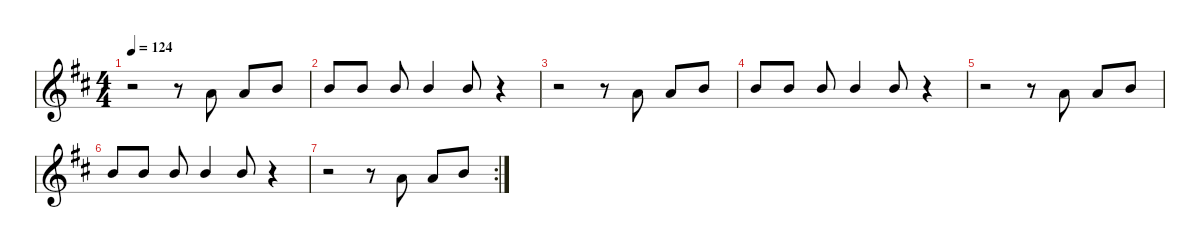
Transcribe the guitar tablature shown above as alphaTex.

\hideDynamics
\bracketExtendMode nobrackets
\singleTrackTrackNamePolicy hidden
\multiTrackTrackNamePolicy hidden
\otherSystemsTrackNameOrientation horizontal
\track ("Trumpet : Bass in C" "Trpet") {mute instrument trumpet}
\staff {score}
\tuning (E4 B3 G3 D3 A2 E2)
\displaytranspose 12
\ts (4 4)
\tempo 124
\clef g2
\scale
0.333333
\ks bminor
r.2{dy f beam Down} r.8{beam Down} 2.3{acc forcenatural}.8{beam Up} 2.3{acc forcenatural}.8{beam Up} 0.2{acc forcenatural}.8{beam Up} |
\scale
0.333333 0.2{acc forcenatural}.8{beam Up} 0.2{acc forcenatural}.8{beam Up} 0.2{acc forcenatural}.8{beam Up} 0.2{acc forcenatural}.4{beam Up} 0.2{acc forcenatural}.8{beam Up} r.4{beam Up} |
\scale
0.333333 r.2{beam Down} r.8{beam Down} 2.3{acc forcenatural}.8{beam Up} 2.3{acc forcenatural}.8{beam Up} 0.2{acc forcenatural}.8{beam Up} |
\scale
0.333333 0.2{acc forcenatural}.8{beam Up} 0.2{acc forcenatural}.8{beam Up} 0.2{acc forcenatural}.8{beam Up} 0.2{acc forcenatural}.4{beam Up} 0.2{acc forcenatural}.8{beam Up} r.4{beam Up} |
r.2{beam Down} r.8{beam Down} 2.3{acc forcenatural}.8{beam Up} 2.3{acc forcenatural}.8{beam Up} 0.2{acc forcenatural}.8{beam Up} |
0.2{acc forcenatural}.8{beam Up} 0.2{acc forcenatural}.8{beam Up} 0.2{acc forcenatural}.8{beam Up} 0.2{acc forcenatural}.4{beam Up} 0.2{acc forcenatural}.8{beam Up} r.4{beam Up} |
\rc 2
r.2{beam Down} r.8{beam Down} 2.3{acc forcenatural}.8{beam Up} 2.3{acc forcenatural}.8{beam Up} 0.2{acc forcenatural}.8{beam Up}
